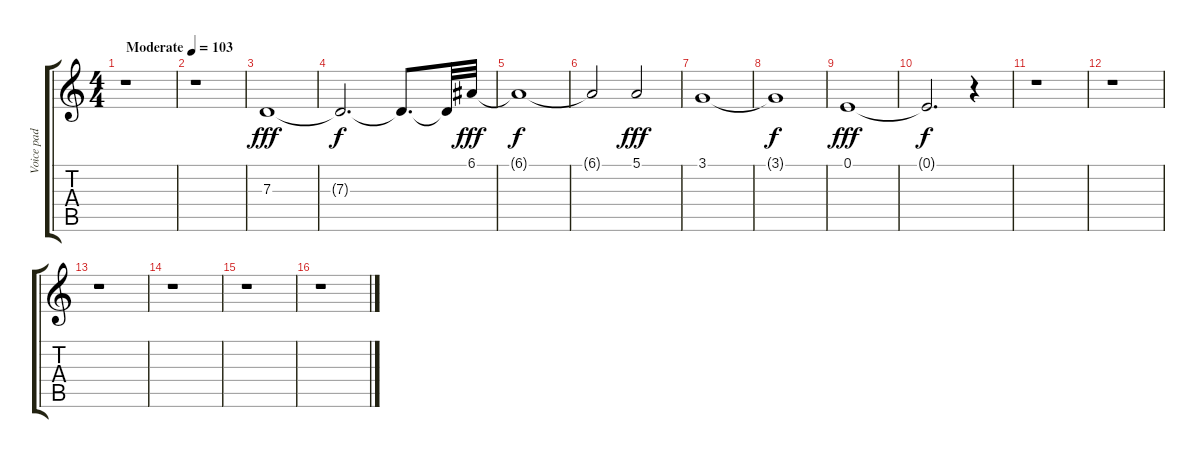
\track ("Voice pad" "Voice pad") {instrument lead6voice}
\staff {score tabs}
\tuning (E4 B3 G3 D3 A2 E2) {hide}
\ts (4 4)
\tempo (103 "Moderate")
\clef g2
\ks c
r.1{dy fff instrument lead6voice} |
r.1 |
7.3.1 |
7.3{t}.2{d dy f} 7.3{t}.8{d} 7.3{t}.32 6.1.32{dy fff} |
6.1{t}.1{dy f} |
6.1{t}.2 5.1.2{dy fff} |
3.1.1 |
3.1{t}.1{dy f} |
0.1.1{dy fff} |
0.1{t}.2{d dy f} r.4 |
r.1 |
r.1 |
r.1 |
r.1 |
r.1 |
r.1
